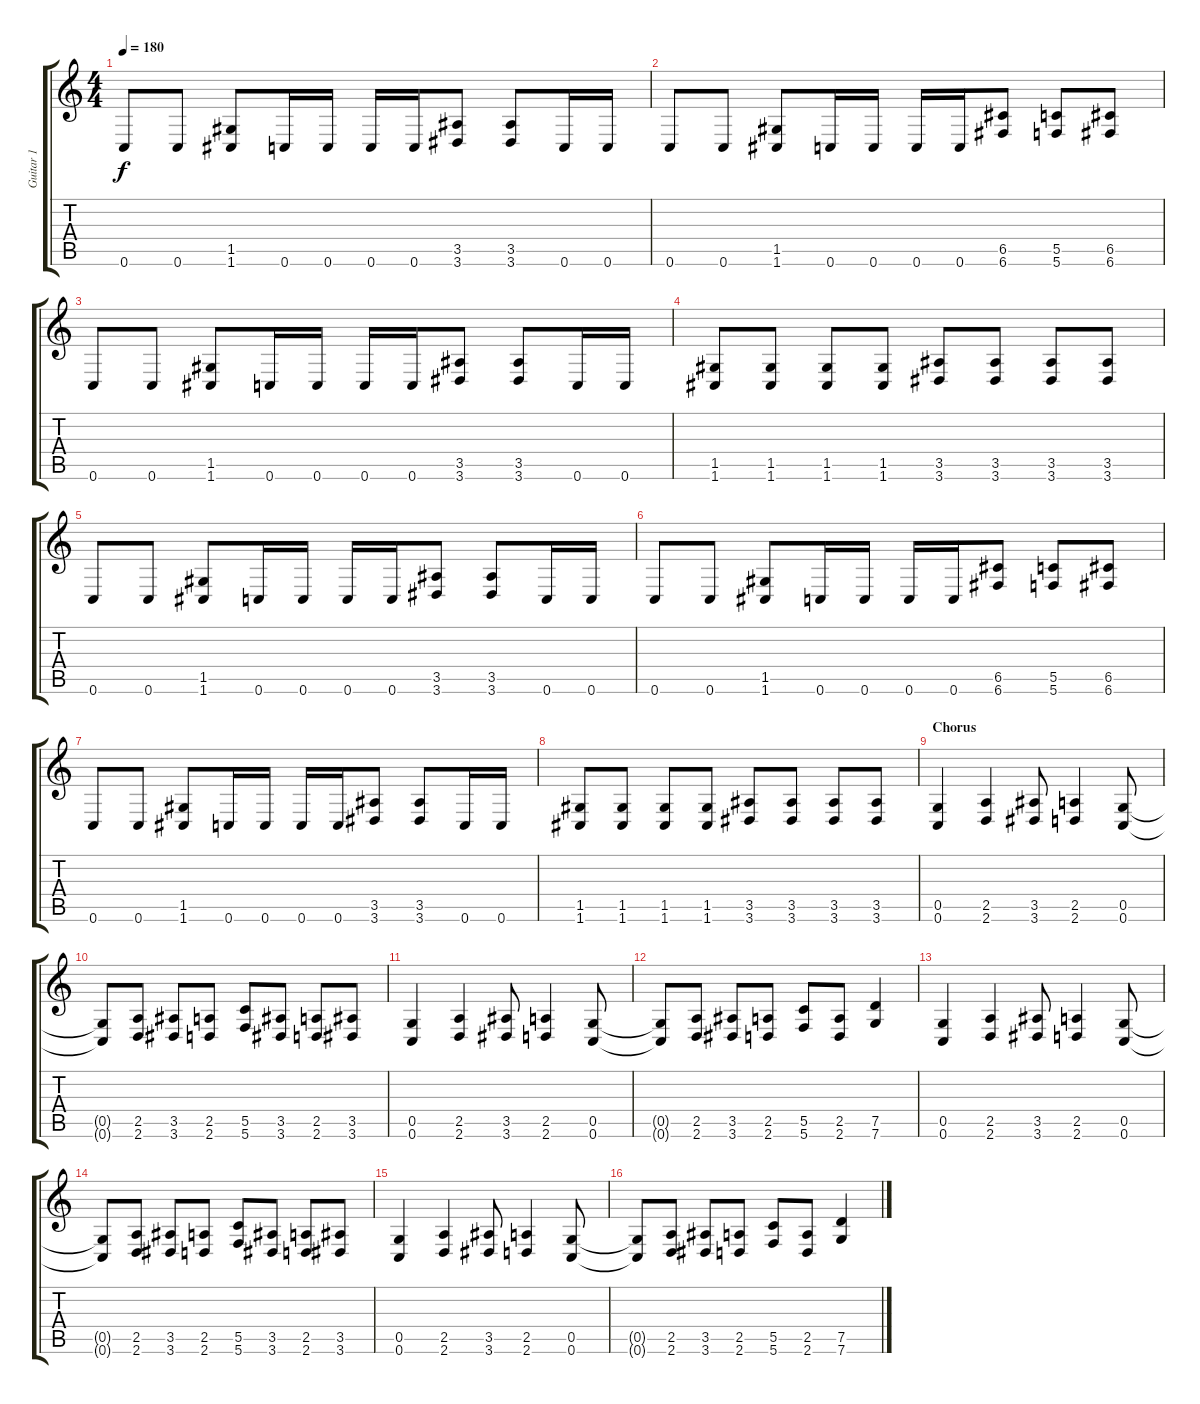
\track ("Guitar 1" "Guitar 1") {instrument distortionguitar}
\staff {score tabs}
\tuning (D4 A3 F3 C3 G2 C2) {hide}
\ts (4 4)
\tempo 180
\clef g2
\ks c
0.6.8{dy f} 0.6.8 (1.5 1.6).8 0.6.16 0.6.16 0.6.16 0.6.16 (3.5 3.6).8 (3.5 3.6).8 0.6.16 0.6.16 |
0.6.8 0.6.8 (1.5 1.6).8 0.6.16 0.6.16 0.6.16 0.6.16 (6.5 6.6).8 (5.5 5.6).8 (6.5 6.6).8 |
0.6.8 0.6.8 (1.5 1.6).8 0.6.16 0.6.16 0.6.16 0.6.16 (3.5 3.6).8 (3.5 3.6).8 0.6.16 0.6.16 |
(1.5 1.6).8 (1.5 1.6).8 (1.5 1.6).8 (1.5 1.6).8 (3.5 3.6).8 (3.5 3.6).8 (3.5 3.6).8 (3.5 3.6).8 |
0.6.8 0.6.8 (1.5 1.6).8 0.6.16 0.6.16 0.6.16 0.6.16 (3.5 3.6).8 (3.5 3.6).8 0.6.16 0.6.16 |
0.6.8 0.6.8 (1.5 1.6).8 0.6.16 0.6.16 0.6.16 0.6.16 (6.5 6.6).8 (5.5 5.6).8 (6.5 6.6).8 |
0.6.8 0.6.8 (1.5 1.6).8 0.6.16 0.6.16 0.6.16 0.6.16 (3.5 3.6).8 (3.5 3.6).8 0.6.16 0.6.16 |
(1.5 1.6).8 (1.5 1.6).8 (1.5 1.6).8 (1.5 1.6).8 (3.5 3.6).8 (3.5 3.6).8 (3.5 3.6).8 (3.5 3.6).8 |
\section ("" "Chorus")
(0.5 0.6).4 (2.5 2.6).4 (3.5 3.6).8 (2.5 2.6).4 (0.5 0.6).8 |
(0.5{t} 0.6{t}).8 (2.5 2.6).8 (3.5 3.6).8 (2.5 2.6).8 (5.5 5.6).8 (3.5 3.6).8 (2.5 2.6).8 (3.5 3.6).8 |
(0.5 0.6).4 (2.5 2.6).4 (3.5 3.6).8 (2.5 2.6).4 (0.5 0.6).8 |
(0.5{t} 0.6{t}).8 (2.5 2.6).8 (3.5 3.6).8 (2.5 2.6).8 (5.5 5.6).8 (2.5 2.6).8 (7.5 7.6).4 |
(0.5 0.6).4 (2.5 2.6).4 (3.5 3.6).8 (2.5 2.6).4 (0.5 0.6).8 |
(0.5{t} 0.6{t}).8 (2.5 2.6).8 (3.5 3.6).8 (2.5 2.6).8 (5.5 5.6).8 (3.5 3.6).8 (2.5 2.6).8 (3.5 3.6).8 |
(0.5 0.6).4 (2.5 2.6).4 (3.5 3.6).8 (2.5 2.6).4 (0.5 0.6).8 |
(0.5{t} 0.6{t}).8 (2.5 2.6).8 (3.5 3.6).8 (2.5 2.6).8 (5.5 5.6).8 (2.5 2.6).8 (7.5 7.6).4
